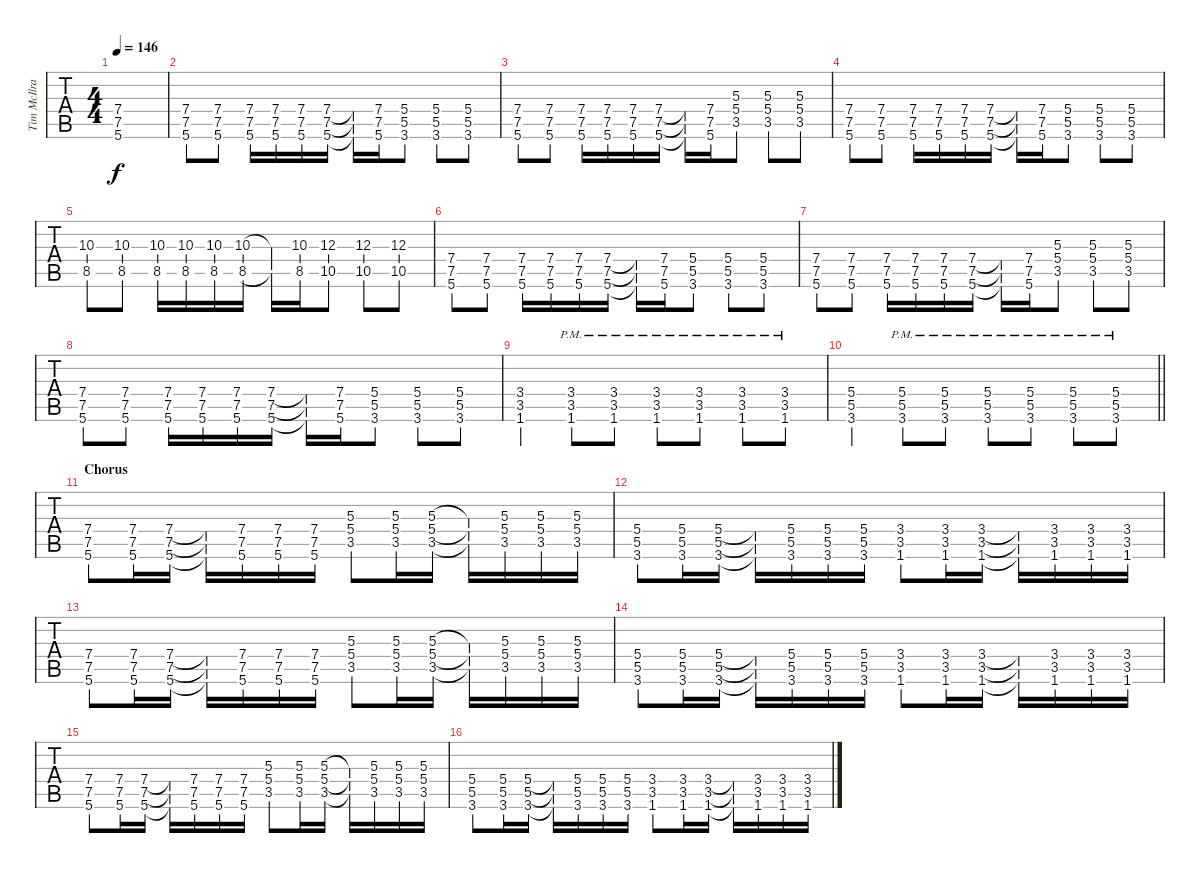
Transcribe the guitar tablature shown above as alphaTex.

\track ("Tim McIlrath - Guitar One" "Tim McIlra") {instrument distortionguitar}
\staff {tabs}
\tuning (Eb4 Bb3 Gb3 Db3 Ab2 Eb2) {hide}
\ts (4 4)
\tempo 146
\clef g2
\ks c
(7.4{t} 7.5{t} 5.6{t}).1{dy f} |
(7.4 7.5 5.6).8 (7.4 7.5 5.6).8 (7.4 7.5 5.6).16 (7.4 7.5 5.6).16 (7.4 7.5 5.6).16 (7.4 7.5 5.6).16 (7.4{t} 7.5{t} 5.6{t}).16 (7.4 7.5 5.6).16 (5.4 5.5 3.6).8 (5.4 5.5 3.6).8 (5.4 5.5 3.6).8 |
(7.4 7.5 5.6).8 (7.4 7.5 5.6).8 (7.4 7.5 5.6).16 (7.4 7.5 5.6).16 (7.4 7.5 5.6).16 (7.4 7.5 5.6).16 (7.4{t} 7.5{t} 5.6{t}).16 (7.4 7.5 5.6).16 (5.3 5.4 3.5).8 (5.3 5.4 3.5).8 (5.3 5.4 3.5).8 |
(7.4 7.5 5.6).8 (7.4 7.5 5.6).8 (7.4 7.5 5.6).16 (7.4 7.5 5.6).16 (7.4 7.5 5.6).16 (7.4 7.5 5.6).16 (7.4{t} 7.5{t} 5.6{t}).16 (7.4 7.5 5.6).16 (5.4 5.5 3.6).8 (5.4 5.5 3.6).8 (5.4 5.5 3.6).8 |
(10.3 8.5).8 (10.3 8.5).8 (10.3 8.5).16 (10.3 8.5).16 (10.3 8.5).16 (10.3 8.5).16 (10.3{t} 8.5{t}).16 (10.3 8.5).16 (12.3 10.5).8 (12.3 10.5).8 (12.3 10.5).8 |
(7.4 7.5 5.6).8 (7.4 7.5 5.6).8 (7.4 7.5 5.6).16 (7.4 7.5 5.6).16 (7.4 7.5 5.6).16 (7.4 7.5 5.6).16 (7.4{t} 7.5{t} 5.6{t}).16 (7.4 7.5 5.6).16 (5.4 5.5 3.6).8 (5.4 5.5 3.6).8 (5.4 5.5 3.6).8 |
(7.4 7.5 5.6).8 (7.4 7.5 5.6).8 (7.4 7.5 5.6).16 (7.4 7.5 5.6).16 (7.4 7.5 5.6).16 (7.4 7.5 5.6).16 (7.4{t} 7.5{t} 5.6{t}).16 (7.4 7.5 5.6).16 (5.3 5.4 3.5).8 (5.3 5.4 3.5).8 (5.3 5.4 3.5).8 |
(7.4 7.5 5.6).8 (7.4 7.5 5.6).8 (7.4 7.5 5.6).16 (7.4 7.5 5.6).16 (7.4 7.5 5.6).16 (7.4 7.5 5.6).16 (7.4{t} 7.5{t} 5.6{t}).16 (7.4 7.5 5.6).16 (5.4 5.5 3.6).8 (5.4 5.5 3.6).8 (5.4 5.5 3.6).8 |
(3.4 3.5 1.6).4 (3.4{pm} 3.5{pm} 1.6{pm}).8 (3.4{pm} 3.5{pm} 1.6{pm}).8 (3.4{pm} 3.5{pm} 1.6{pm}).8 (3.4{pm} 3.5{pm} 1.6{pm}).8 (3.4{pm} 3.5{pm} 1.6{pm}).8 (3.4{pm} 3.5{pm} 1.6{pm}).8 |
\barLineRight lightlight
(5.4 5.5 3.6).4 (5.4{pm} 5.5{pm} 3.6{pm}).8 (5.4{pm} 5.5{pm} 3.6{pm}).8 (5.4{pm} 5.5{pm} 3.6{pm}).8 (5.4{pm} 5.5{pm} 3.6{pm}).8 (5.4{pm} 5.5{pm} 3.6{pm}).8 (5.4{pm} 5.5{pm} 3.6{pm}).8 |
\section ("" "Chorus")
(7.4 7.5 5.6).8 (7.4 7.5 5.6).16 (7.4 7.5 5.6).16 (7.4{t} 7.5{t} 5.6{t}).16 (7.4 7.5 5.6).16 (7.4 7.5 5.6).16 (7.4 7.5 5.6).16 (5.3 5.4 3.5).8 (5.3 5.4 3.5).16 (5.3 5.4 3.5).16 (5.3{t} 5.4{t} 3.5{t}).16 (5.3 5.4 3.5).16 (5.3 5.4 3.5).16 (5.3 5.4 3.5).16 |
(5.4 5.5 3.6).8 (5.4 5.5 3.6).16 (5.4 5.5 3.6).16 (5.4{t} 5.5{t} 3.6{t}).16 (5.4 5.5 3.6).16 (5.4 5.5 3.6).16 (5.4 5.5 3.6).16 (3.4 3.5 1.6).8 (3.4 3.5 1.6).16 (3.4 3.5 1.6).16 (3.4{t} 3.5{t} 1.6{t}).16 (3.4 3.5 1.6).16 (3.4 3.5 1.6).16 (3.4 3.5 1.6).16 |
(7.4 7.5 5.6).8 (7.4 7.5 5.6).16 (7.4 7.5 5.6).16 (7.4{t} 7.5{t} 5.6{t}).16 (7.4 7.5 5.6).16 (7.4 7.5 5.6).16 (7.4 7.5 5.6).16 (5.3 5.4 3.5).8 (5.3 5.4 3.5).16 (5.3 5.4 3.5).16 (5.3{t} 5.4{t} 3.5{t}).16 (5.3 5.4 3.5).16 (5.3 5.4 3.5).16 (5.3 5.4 3.5).16 |
(5.4 5.5 3.6).8 (5.4 5.5 3.6).16 (5.4 5.5 3.6).16 (5.4{t} 5.5{t} 3.6{t}).16 (5.4 5.5 3.6).16 (5.4 5.5 3.6).16 (5.4 5.5 3.6).16 (3.4 3.5 1.6).8 (3.4 3.5 1.6).16 (3.4 3.5 1.6).16 (3.4{t} 3.5{t} 1.6{t}).16 (3.4 3.5 1.6).16 (3.4 3.5 1.6).16 (3.4 3.5 1.6).16 |
(7.4 7.5 5.6).8 (7.4 7.5 5.6).16 (7.4 7.5 5.6).16 (7.4{t} 7.5{t} 5.6{t}).16 (7.4 7.5 5.6).16 (7.4 7.5 5.6).16 (7.4 7.5 5.6).16 (5.3 5.4 3.5).8 (5.3 5.4 3.5).16 (5.3 5.4 3.5).16 (5.3{t} 5.4{t} 3.5{t}).16 (5.3 5.4 3.5).16 (5.3 5.4 3.5).16 (5.3 5.4 3.5).16 |
(5.4 5.5 3.6).8 (5.4 5.5 3.6).16 (5.4 5.5 3.6).16 (5.4{t} 5.5{t} 3.6{t}).16 (5.4 5.5 3.6).16 (5.4 5.5 3.6).16 (5.4 5.5 3.6).16 (3.4 3.5 1.6).8 (3.4 3.5 1.6).16 (3.4 3.5 1.6).16 (3.4{t} 3.5{t} 1.6{t}).16 (3.4 3.5 1.6).16 (3.4 3.5 1.6).16 (3.4 3.5 1.6).16
